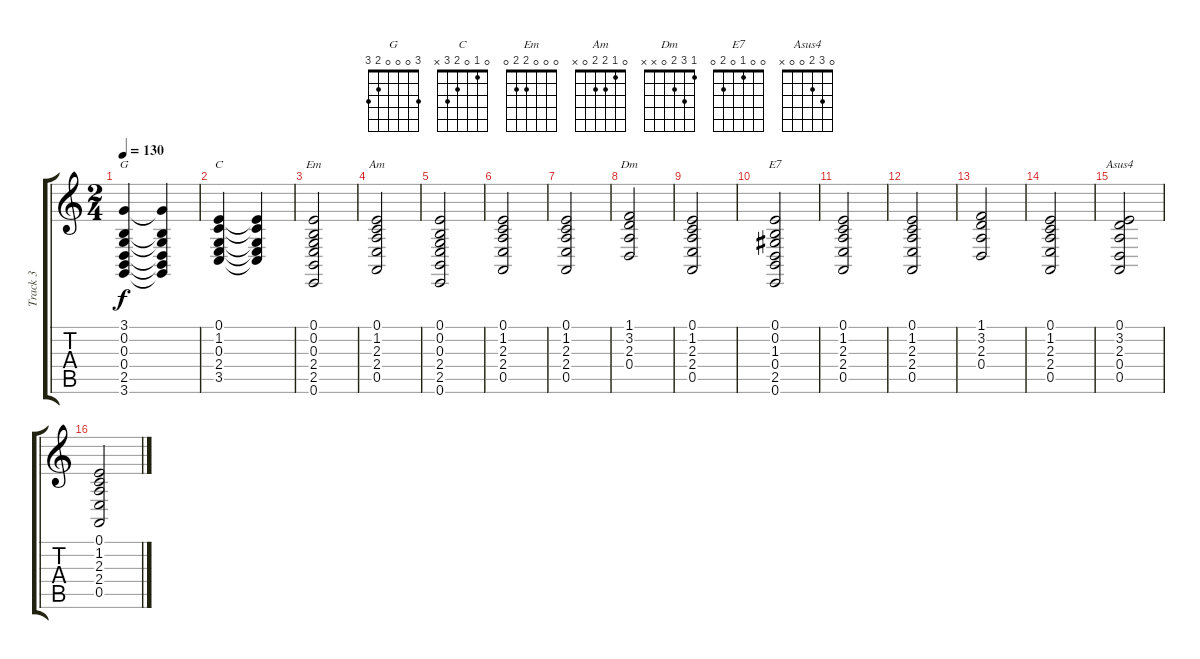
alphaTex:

\track ("Track 3" "Track 3") {instrument stringensemble1}
\staff {score tabs}
\tuning (E4 B3 G3 D3 A2 E2) {hide}
\chord ("G" 3 0 0 0 2 3)
\chord ("C" 0 1 0 2 3 x)
\chord ("Em" 0 0 0 2 2 0)
\chord ("Am" 0 1 2 2 0 x)
\chord ("Dm" 1 3 2 0 x x)
\chord ("E7" 0 0 1 0 2 0)
\chord ("Asus4" 0 3 2 0 0 x)
\ts (2 4)
\tempo 130
\clef g2
\ks c
(3.1 0.2 0.3 0.4 2.5 3.6).4{ch "G" dy f} (3.1{t} 0.2{t} 0.3{t} 0.4{t} 2.5{t} 3.6{t}).4 |
(0.1 1.2 0.3 2.4 3.5).4{ch "C"} (0.1{t} 1.2{t} 0.3{t} 2.4{t} 3.5{t}).4 |
(0.1 0.2 0.3 2.4 2.5 0.6).2{ch "Em"} |
(0.1 1.2 2.3 2.4 0.5).2{ch "Am"} |
(0.1 0.2 0.3 2.4 2.5 0.6).2 |
(0.1 1.2 2.3 2.4 0.5).2 |
(0.1 1.2 2.3 2.4 0.5).2 |
(1.1 3.2 2.3 0.4).2{ch "Dm"} |
(0.1 1.2 2.3 2.4 0.5).2 |
(0.1 0.2 1.3 0.4 2.5 0.6).2{ch "E7"} |
(0.1 1.2 2.3 2.4 0.5).2 |
(0.1 1.2 2.3 2.4 0.5).2 |
(1.1 3.2 2.3 0.4).2 |
(0.1 1.2 2.3 2.4 0.5).2 |
(0.1 3.2 2.3 0.4 0.5).2{ch "Asus4"} |
(0.1 1.2 2.3 2.4 0.5).2
